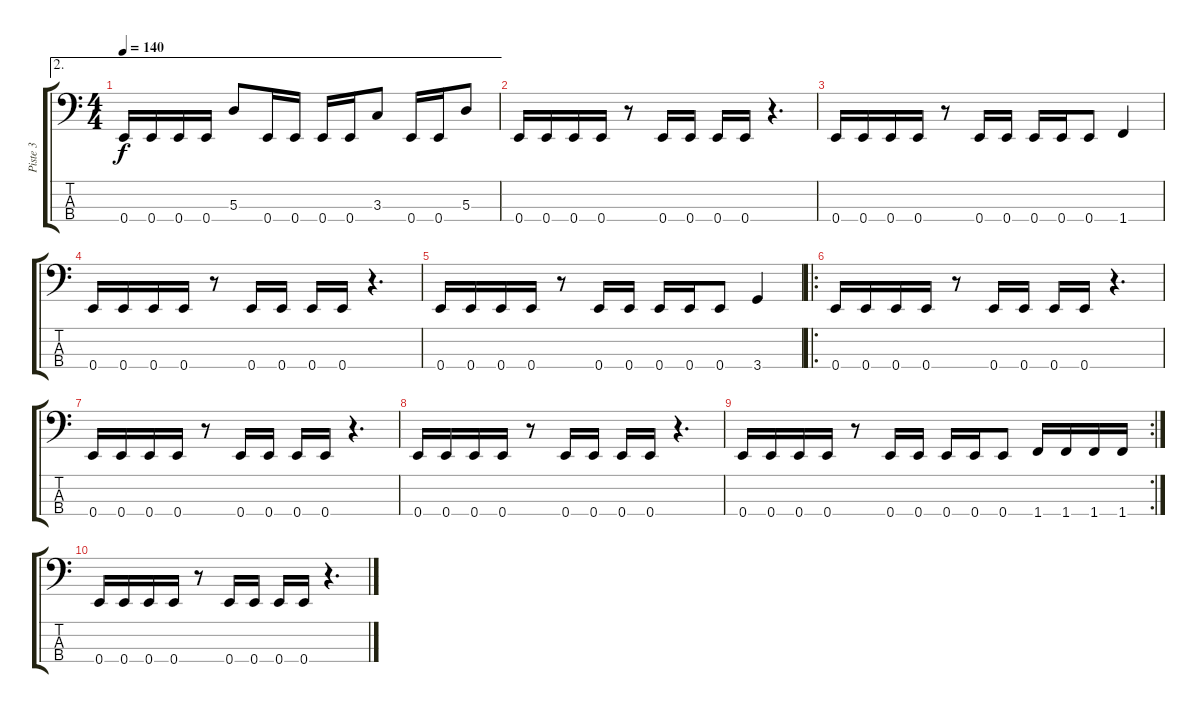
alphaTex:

\track ("Piste 3" "Piste 3") {instrument slapbass1}
\staff {score tabs}
\tuning (G2 D2 A1 E1) {hide}
\ae 2
\ts (4 4)
\tempo 140
\clef f4
\ks c
0.4.16{dy f} 0.4.16 0.4.16 0.4.16 5.3.8 0.4.16 0.4.16 0.4.16 0.4.16 3.3.8 0.4.16 0.4.16 5.3.8 |
0.4.16 0.4.16 0.4.16 0.4.16 r.8 0.4.16 0.4.16 0.4.16 0.4.16 r.4{d} |
0.4.16 0.4.16 0.4.16 0.4.16 r.8 0.4.16 0.4.16 0.4.16 0.4.16 0.4.8 1.4.4 |
0.4.16 0.4.16 0.4.16 0.4.16 r.8 0.4.16 0.4.16 0.4.16 0.4.16 r.4{d} |
0.4.16 0.4.16 0.4.16 0.4.16 r.8 0.4.16 0.4.16 0.4.16 0.4.16 0.4.8 3.4.4 |
\ro
0.4.16 0.4.16 0.4.16 0.4.16 r.8 0.4.16 0.4.16 0.4.16 0.4.16 r.4{d} |
0.4.16 0.4.16 0.4.16 0.4.16 r.8 0.4.16 0.4.16 0.4.16 0.4.16 r.4{d} |
0.4.16 0.4.16 0.4.16 0.4.16 r.8 0.4.16 0.4.16 0.4.16 0.4.16 r.4{d} |
\rc 2
0.4.16 0.4.16 0.4.16 0.4.16 r.8 0.4.16 0.4.16 0.4.16 0.4.16 0.4.8 1.4.16 1.4.16 1.4.16 1.4.16 |
0.4.16 0.4.16 0.4.16 0.4.16 r.8 0.4.16 0.4.16 0.4.16 0.4.16 r.4{d}
